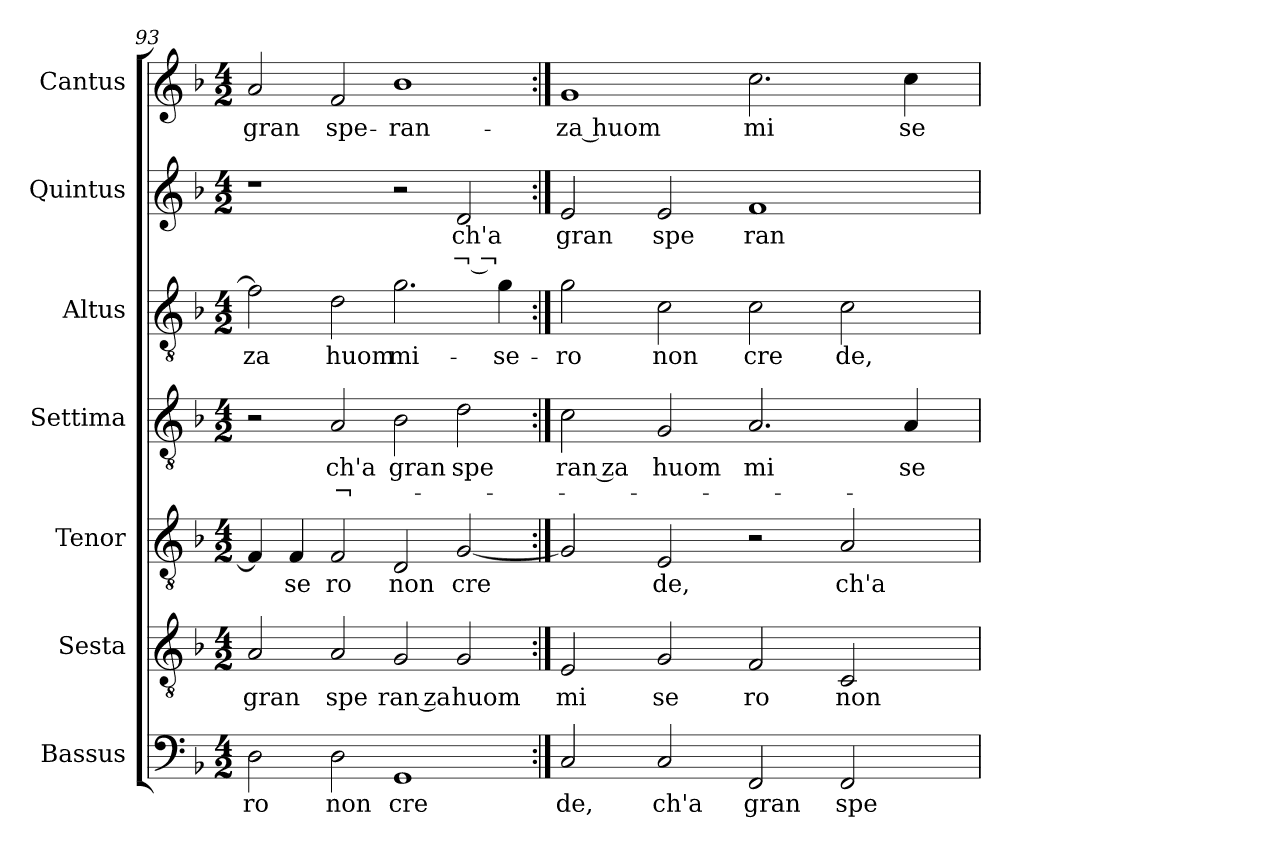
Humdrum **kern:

**kern	**text	**kern	**text	**kern	**text	**kern	**text	**text	**kern	**text	**kern	**text	**text	**kern	**text
*part7	*part7	*part6	*part6	*part5	*part5	*part4	*part4	*part4	*part3	*part3	*part2	*part2	*part2	*part1	*part1
*staff7	*staff7	*staff6	*staff6	*staff5	*staff5	*staff4	*staff4	*staff4	*staff3	*staff3	*staff2	*staff2	*staff2	*staff1	*staff1
*I"Bassus	*	*I"Sesta	*	*I"Tenor	*	*I"Settima	*	*	*I"Altus	*	*I"Quintus	*	*	*I"Cantus	*
*clefF4	*	*clefGv2	*	*clefGv2	*	*clefGv2	*	*	*clefGv2	*	*clefG2	*	*	*clefG2	*
*k[b-]	*	*k[b-]	*	*k[b-]	*	*k[b-]	*	*	*k[b-]	*	*k[b-]	*	*	*k[b-]	*
*F:	*	*F:	*	*F:	*	*F:	*	*	*F:	*	*F:	*	*	*F:	*
*M4/2	*	*M4/2	*	*M4/2	*	*M4/2	*	*	*M4/2	*	*M4/2	*	*	*M4/2	*
=93	=93	=93	=93	=93	=93	=93	=93	=93	=93	=93	=93	=93	=93	=93	=93
!	!LO:LY:b:cj	!	!LO:LY:b:cj	!	!	!	!	!	!	!LO:LY:b	!	!	!	!	!LO:LY:b:cj
2D\	ro	2A/	gran	4F/]	.	2r	.	.	2f\]	-za	1r	.	.	2a/	gran
!	!	!	!	!	!LO:LY:b:cj	!	!	!	!	!	!	!	!	!	!
.	.	.	.	4F/	se	.	.	.	.	.	.	.	.	.	.
!	!LO:LY:b:cj	!	!LO:LY:b:cj	!	!LO:LY:b:cj	!	!LO:LY:b:cj	!LO:LY:b:rj	!	!LO:LY:b:cj	!	!	!	!	!LO:LY:b:cj
2D\	non	2A/	spe	2F/	ro	2A/	ch'a	¬-	2d\	huom	.	.	.	2f/	spe-
!	!LO:LY:b:cj	!	!LO:LY:b:cj	!	!LO:LY:b:cj	!	!LO:LY:b:cj	!	!	!LO:LY:b:cj	!	!	!	!	!LO:LY:b:cj
1GG	cre	2G/	ran za	2D/	non	2B-\	-gran	.	2.g\	mi-	2r	.	.	1b-	-ran-
!	!	!	!LO:LY:b:cj	!	!LO:LY:b	!	!LO:LY:b:cj	!	!	!	!	!LO:LY:b:cj	!LO:LY:b:cj	!	!
.	.	2G/	huom	[>2G/	cre	2d\	spe	.	.	.	2d/	ch'a	¬ ¬	.	.
!	!	!	!	!	!	!	!	!	!	!LO:LY:b:cj	!	!	!	!	!
.	.	.	.	.	.	.	.	.	4g\	-se-	.	.	.	.	.
!!LO:PB:g=z
=94:|!	=94:|!	=94:|!	=94:|!	=94:|!	=94:|!	=94:|!	=94:|!	=94:|!	=94:|!	=94:|!	=94:|!	=94:|!	=94:|!	=94:|!	=94:|!
!	!LO:LY:b:cj	!	!LO:LY:b:cj	!	!	!	!LO:LY:b:cj	!	!	!LO:LY:b:cj	!	!LO:LY:b:cj	!	!	!LO:LY:b:rj
*	*	*	*	*^	*	*^	*	*	*	*	*^	*	*	*	*
2C/	de,	2E/	mi	2G/]	16..ryy	.	2c\	8ryy	ran za	.	2g\	-ro	2e/	2ryy	gran	.	1g	-za huom
.	.	.	.	.	1ryy	.	.	.	.	.	.	.	.	.	.	.	.	.
.	.	.	.	.	.	.	.	32.ryy	.	.	.	.	.	.	.	.	.	.
.	.	.	.	.	.	.	.	1ryy	.	.	.	.	.	.	.	.	.	.
!	!LO:LY:b:cj	!	!LO:LY:b:cj	!	!	!LO:LY:b:cj	!	!	!LO:LY:b:cj	!	!	!LO:LY:b:cj	!	!	!LO:LY:b:cj	!	!	!
2C/	ch'a	2G/	se	2E/	.	de,	2G/	.	huom	.	2c\	non	2e/	4ryy	spe	.	.	.
.	.	.	.	.	.	.	.	.	.	.	.	.	.	32ryy	.	.	.	.
.	.	.	.	.	.	.	.	.	.	.	.	.	.	1ryy	.	.	.	.
!	!LO:LY:b:cj	!	!LO:LY:b:cj	!	!	!	!	!	!LO:LY:b:cj	!	!	!LO:LY:b:cj	!	!	!LO:LY:b:cj	!	!	!LO:LY:b:cj
2FF/	gran	2F/	ro	2r	.	.	2.A/	.	mi	.	2c\	cre	1f	.	ran	.	2.cc\	mi
.	.	.	.	.	2ryy	.	.	.	.	.	.	.	.	.	.	.	.	.
.	.	.	.	.	.	.	.	2ryy	.	.	.	.	.	.	.	.	.	.
!	!LO:LY:b:cj	!	!LO:LY:b:cj	!	!	!LO:LY:b:cj	!	!	!	!	!	!LO:LY:b:cj	!	!	!	!	!	!
2FF/	spe	2C/	non	2A/	.	ch'a	.	.	.	.	2c\	de,	.	.	.	.	.	.
.	.	.	.	.	4ryy	.	.	.	.	.	.	.	.	.	.	.	.	.
.	.	.	.	.	.	.	.	4ryy	.	.	.	.	.	.	.	.	.	.
!	!	!	!	!	!	!	!	!	!LO:LY:b:cj	!	!	!	!	!	!	!	!	!LO:LY:b:cj
.	.	.	.	.	.	.	4A/	.	se	.	.	.	.	.	.	.	4cc\	se
.	.	.	.	.	.	.	.	.	.	.	.	.	.	8..ryy	.	.	.	.
.	.	.	.	.	8ryy	.	.	.	.	.	.	.	.	.	.	.	.	.
.	.	.	.	.	.	.	.	16ryy	.	.	.	.	.	.	.	.	.	.
.	.	.	.	.	64ryy	.	.	64ryy	.	.	.	.	.	.	.	.	.	.
*	*	*	*	*v	*v	*	*	*	*	*	*	*	*v	*v	*	*	*	*
*	*	*	*	*	*	*v	*v	*	*	*	*	*	*	*	*	*
=	=	=	=	=	=	=	=	=	=	=	=	=	=	=	=
*-	*-	*-	*-	*-	*-	*-	*-	*-	*-	*-	*-	*-	*-	*-	*-
